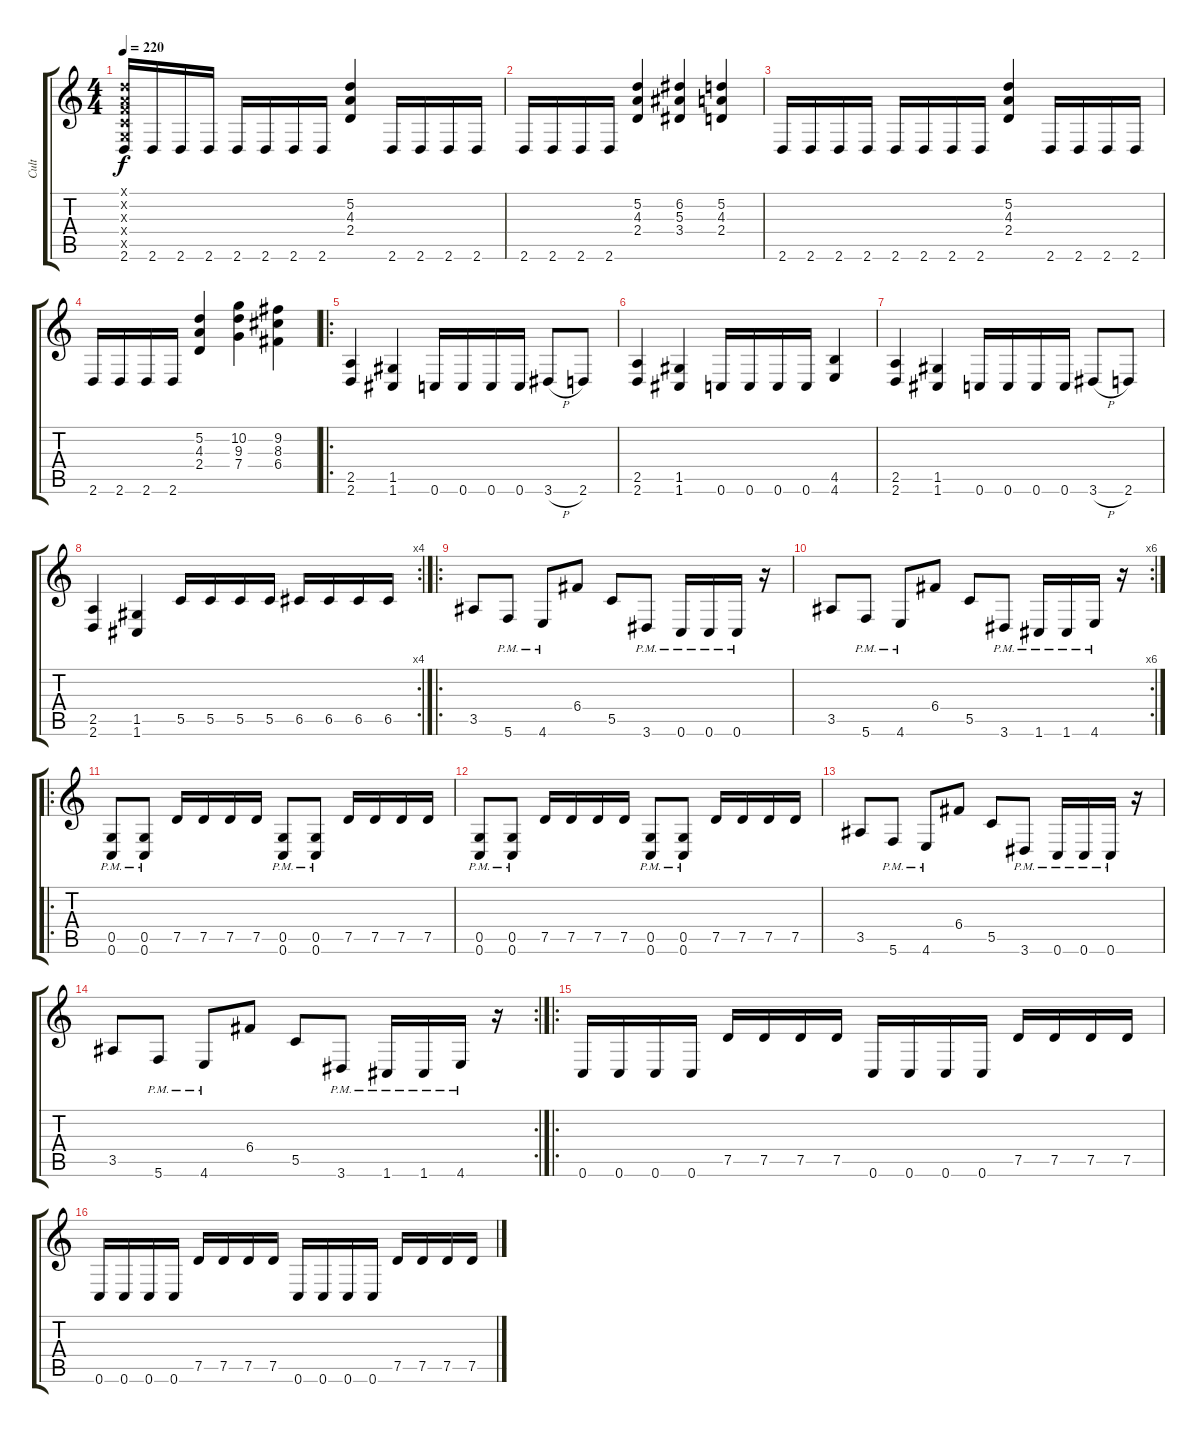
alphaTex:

\track ("Cult" "Cult") {instrument overdrivenguitar}
\staff {score tabs}
\tuning (D4 A3 F3 C3 G2 C2) {hide}
\ts (4 4)
\tempo 220
\clef g2
\ks c
(0.1{x} 0.2{x} 0.3{x} 0.4{x} 0.5{x} 2.6).16{dy f} 2.6.16 2.6.16 2.6.16 2.6.16 2.6.16 2.6.16 2.6.16 (5.2 4.3 2.4).4 2.6.16 2.6.16 2.6.16 2.6.16 |
2.6.16 2.6.16 2.6.16 2.6.16 (5.2 4.3 2.4).4 (6.2 5.3 3.4).4 (5.2 4.3 2.4).4 |
2.6.16 2.6.16 2.6.16 2.6.16 2.6.16 2.6.16 2.6.16 2.6.16 (5.2 4.3 2.4).4 2.6.16 2.6.16 2.6.16 2.6.16 |
2.6.16 2.6.16 2.6.16 2.6.16 (5.2 4.3 2.4).4 (10.2 9.3 7.4).4 (9.2 8.3 6.4).4 |
\ro
(2.5 2.6).4 (1.5 1.6).4 0.6.16 0.6.16 0.6.16 0.6.16 3.6{h}.8 2.6.8 |
(2.5 2.6).4 (1.5 1.6).4 0.6.16 0.6.16 0.6.16 0.6.16 (4.5 4.6).4 |
(2.5 2.6).4 (1.5 1.6).4 0.6.16 0.6.16 0.6.16 0.6.16 3.6{h}.8 2.6.8 |
\rc 4
(2.5 2.6).4 (1.5 1.6).4 5.5.16 5.5.16 5.5.16 5.5.16 6.5.16 6.5.16 6.5.16 6.5.16 |
\ro
3.5.8 5.6{pm}.8 4.6{pm}.8 6.4.8 5.5.8 3.6{pm}.8 0.6{pm}.16 0.6{pm}.16 0.6{pm}.16 r.16 |
\rc 6
3.5.8 5.6{pm}.8 4.6{pm}.8 6.4.8 5.5.8 3.6{pm}.8 1.6{pm}.16 1.6{pm}.16 4.6{pm}.16 r.16 |
\ro
(0.5{pm} 0.6{pm}).8 (0.5{pm} 0.6{pm}).8 7.5.16 7.5.16 7.5.16 7.5.16 (0.5{pm} 0.6{pm}).8 (0.5{pm} 0.6{pm}).8 7.5.16 7.5.16 7.5.16 7.5.16 |
(0.5{pm} 0.6{pm}).8 (0.5{pm} 0.6{pm}).8 7.5.16 7.5.16 7.5.16 7.5.16 (0.5{pm} 0.6{pm}).8 (0.5{pm} 0.6{pm}).8 7.5.16 7.5.16 7.5.16 7.5.16 |
3.5.8 5.6{pm}.8 4.6{pm}.8 6.4.8 5.5.8 3.6{pm}.8 0.6{pm}.16 0.6{pm}.16 0.6{pm}.16 r.16 |
\rc 2
3.5.8 5.6{pm}.8 4.6{pm}.8 6.4.8 5.5.8 3.6{pm}.8 1.6{pm}.16 1.6{pm}.16 4.6{pm}.16 r.16 |
\ro
0.6.16 0.6.16 0.6.16 0.6.16 7.5.16 7.5.16 7.5.16 7.5.16 0.6.16 0.6.16 0.6.16 0.6.16 7.5.16 7.5.16 7.5.16 7.5.16 |
0.6.16 0.6.16 0.6.16 0.6.16 7.5.16 7.5.16 7.5.16 7.5.16 0.6.16 0.6.16 0.6.16 0.6.16 7.5.16 7.5.16 7.5.16 7.5.16
